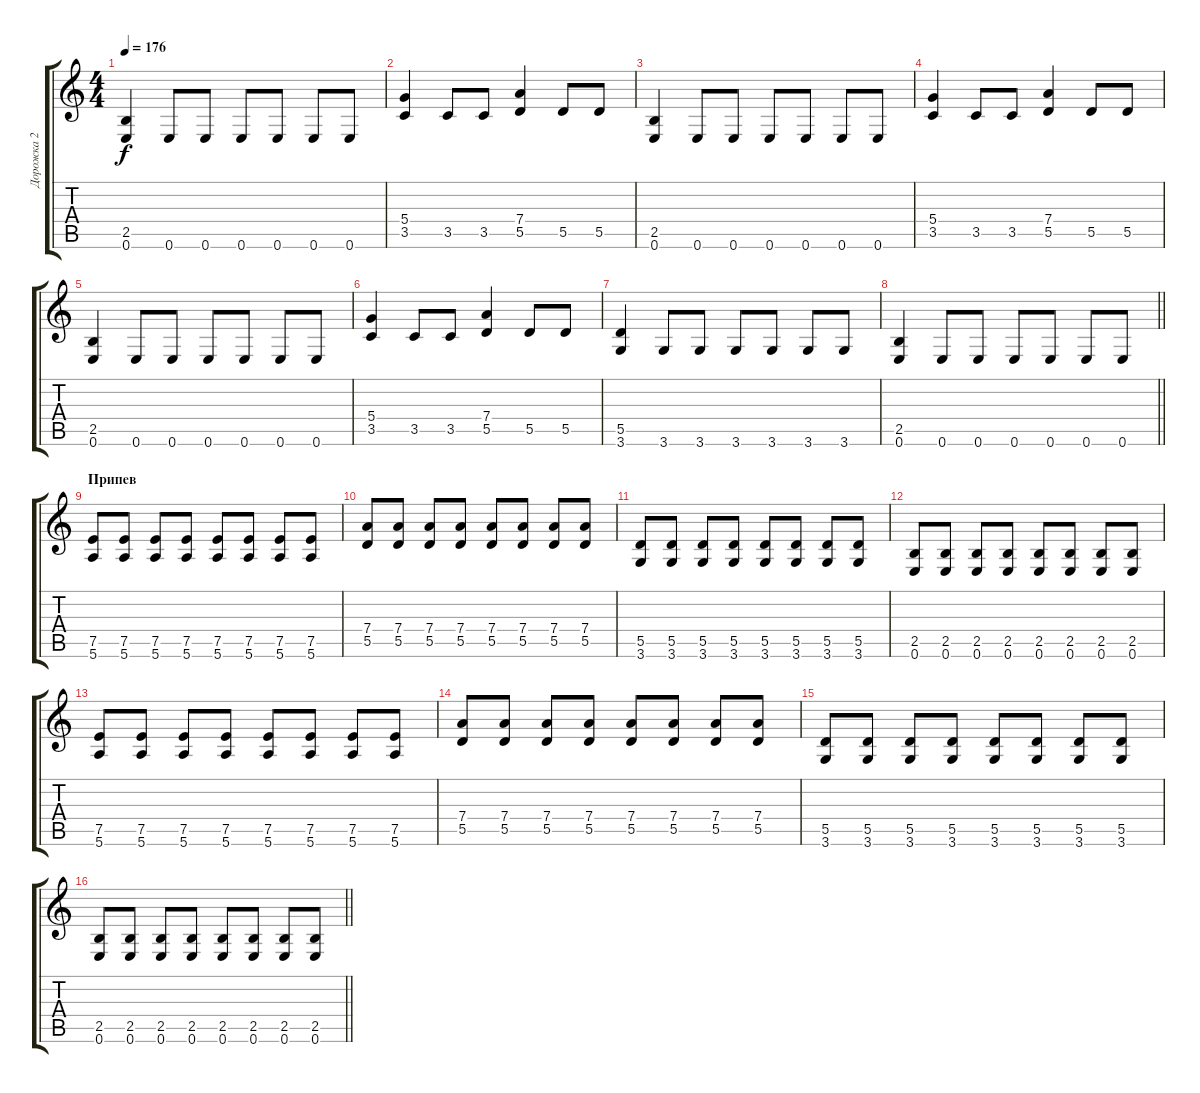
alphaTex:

\track ("Дорожка 2" "Дорожка 2") {instrument overdrivenguitar}
\staff {score tabs}
\tuning (E4 B3 G3 D3 A2 E2) {hide}
\ts (4 4)
\tempo 176
\clef g2
\ks c
(2.5 0.6).4{dy f} 0.6.8 0.6.8 0.6.8 0.6.8 0.6.8 0.6.8 |
(5.4 3.5).4 3.5.8 3.5.8 (7.4 5.5).4 5.5.8 5.5.8 |
(2.5 0.6).4 0.6.8 0.6.8 0.6.8 0.6.8 0.6.8 0.6.8 |
(5.4 3.5).4 3.5.8 3.5.8 (7.4 5.5).4 5.5.8 5.5.8 |
(2.5 0.6).4 0.6.8 0.6.8 0.6.8 0.6.8 0.6.8 0.6.8 |
(5.4 3.5).4 3.5.8 3.5.8 (7.4 5.5).4 5.5.8 5.5.8 |
(5.5 3.6).4 3.6.8 3.6.8 3.6.8 3.6.8 3.6.8 3.6.8 |
\barLineRight lightlight
(2.5 0.6).4 0.6.8 0.6.8 0.6.8 0.6.8 0.6.8 0.6.8 |
\section ("" "Припев")
(7.5 5.6).8 (7.5 5.6).8 (7.5 5.6).8 (7.5 5.6).8 (7.5 5.6).8 (7.5 5.6).8 (7.5 5.6).8 (7.5 5.6).8 |
(7.4 5.5).8 (7.4 5.5).8 (7.4 5.5).8 (7.4 5.5).8 (7.4 5.5).8 (7.4 5.5).8 (7.4 5.5).8 (7.4 5.5).8 |
(5.5 3.6).8 (5.5 3.6).8 (5.5 3.6).8 (5.5 3.6).8 (5.5 3.6).8 (5.5 3.6).8 (5.5 3.6).8 (5.5 3.6).8 |
(2.5 0.6).8 (2.5 0.6).8 (2.5 0.6).8 (2.5 0.6).8 (2.5 0.6).8 (2.5 0.6).8 (2.5 0.6).8 (2.5 0.6).8 |
(7.5 5.6).8 (7.5 5.6).8 (7.5 5.6).8 (7.5 5.6).8 (7.5 5.6).8 (7.5 5.6).8 (7.5 5.6).8 (7.5 5.6).8 |
(7.4 5.5).8 (7.4 5.5).8 (7.4 5.5).8 (7.4 5.5).8 (7.4 5.5).8 (7.4 5.5).8 (7.4 5.5).8 (7.4 5.5).8 |
(5.5 3.6).8 (5.5 3.6).8 (5.5 3.6).8 (5.5 3.6).8 (5.5 3.6).8 (5.5 3.6).8 (5.5 3.6).8 (5.5 3.6).8 |
\barLineRight lightlight
(2.5 0.6).8 (2.5 0.6).8 (2.5 0.6).8 (2.5 0.6).8 (2.5 0.6).8 (2.5 0.6).8 (2.5 0.6).8 (2.5 0.6).8
